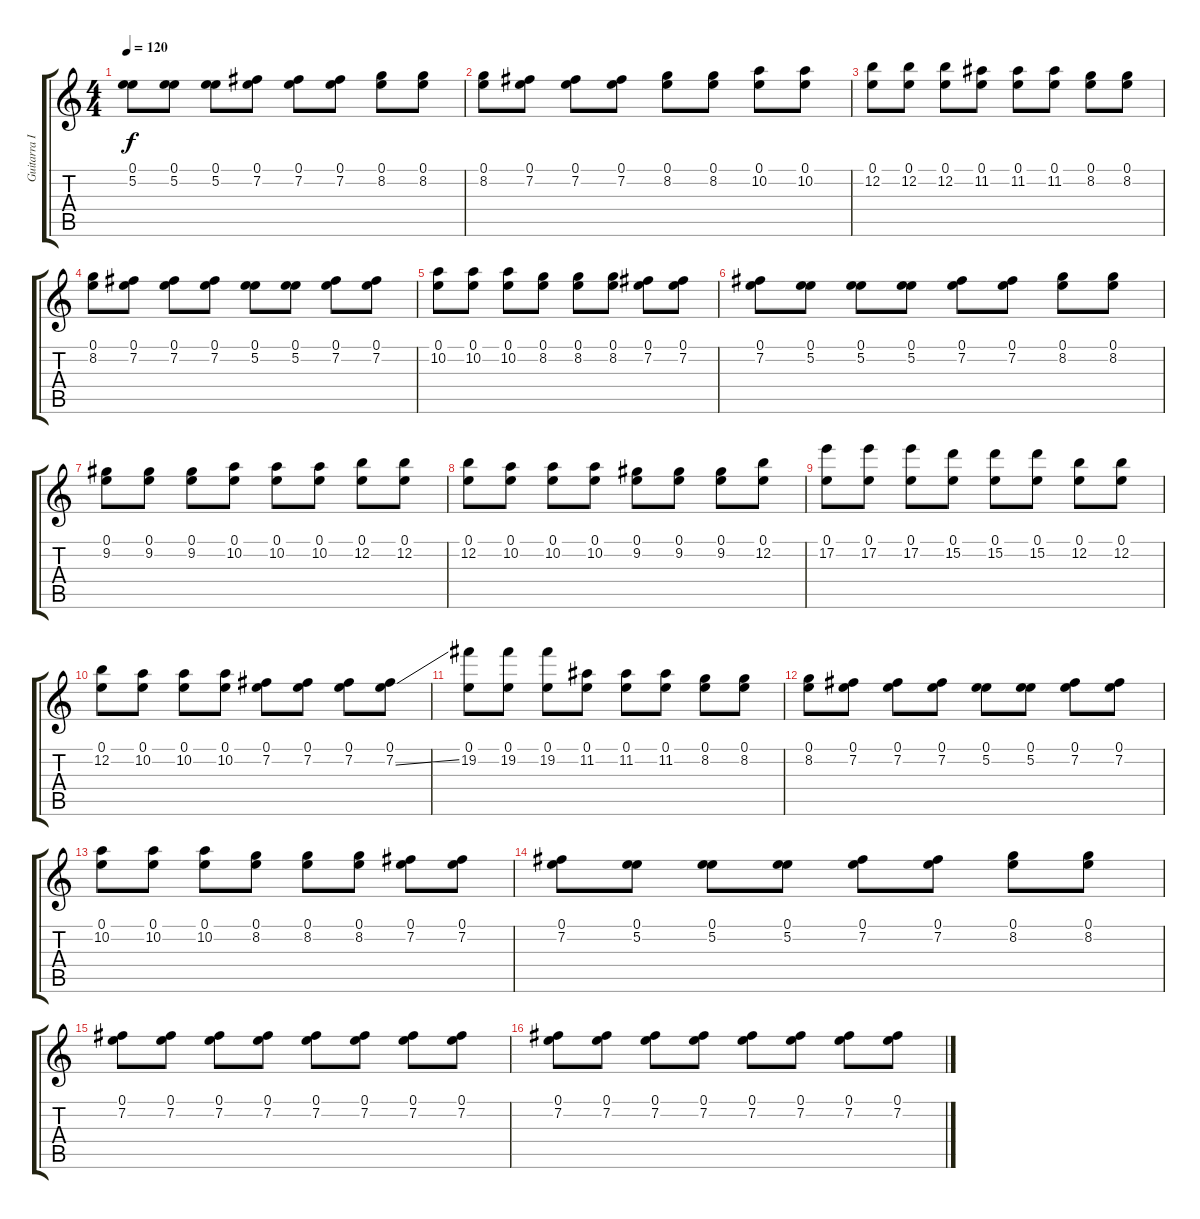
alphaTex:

\track ("Guitarra I" "Guitarra I") {instrument distortionguitar}
\staff {score tabs}
\tuning (E4 B3 G3 D3 A2 E2) {hide}
\ts (4 4)
\tempo 120
\clef g2
\ks c
(0.1 5.2).8{dy f} (0.1 5.2).8 (0.1 5.2).8 (0.1 7.2).8 (0.1 7.2).8 (0.1 7.2).8 (0.1 8.2).8 (0.1 8.2).8 |
(0.1 8.2).8 (0.1 7.2).8 (0.1 7.2).8 (0.1 7.2).8 (0.1 8.2).8 (0.1 8.2).8 (0.1 10.2).8 (0.1 10.2).8 |
(0.1 12.2).8 (0.1 12.2).8 (0.1 12.2).8 (0.1 11.2).8 (0.1 11.2).8 (0.1 11.2).8 (0.1 8.2).8 (0.1 8.2).8 |
(0.1 8.2).8 (0.1 7.2).8 (0.1 7.2).8 (0.1 7.2).8 (0.1 5.2).8 (0.1 5.2).8 (0.1 7.2).8 (0.1 7.2).8 |
(0.1 10.2).8 (0.1 10.2).8 (0.1 10.2).8 (0.1 8.2).8 (0.1 8.2).8 (0.1 8.2).8 (0.1 7.2).8 (0.1 7.2).8 |
(0.1 7.2).8 (0.1 5.2).8 (0.1 5.2).8 (0.1 5.2).8 (0.1 7.2).8 (0.1 7.2).8 (0.1 8.2).8 (0.1 8.2).8 |
(0.1 9.2).8 (0.1 9.2).8 (0.1 9.2).8 (0.1 10.2).8 (0.1 10.2).8 (0.1 10.2).8 (0.1 12.2).8 (0.1 12.2).8 |
(0.1 12.2).8 (0.1 10.2).8 (0.1 10.2).8 (0.1 10.2).8 (0.1 9.2).8 (0.1 9.2).8 (0.1 9.2).8 (0.1 12.2).8 |
(0.1 17.2).8 (0.1 17.2).8 (0.1 17.2).8 (0.1 15.2).8 (0.1 15.2).8 (0.1 15.2).8 (0.1 12.2).8 (0.1 12.2).8 |
(0.1 12.2).8 (0.1 10.2).8 (0.1 10.2).8 (0.1 10.2).8 (0.1 7.2).8 (0.1 7.2).8 (0.1 7.2).8 (0.1 7.2{ss}).8 |
(0.1 19.2).8 (0.1 19.2).8 (0.1 19.2).8 (0.1 11.2).8 (0.1 11.2).8 (0.1 11.2).8 (0.1 8.2).8 (0.1 8.2).8 |
(0.1 8.2).8 (0.1 7.2).8 (0.1 7.2).8 (0.1 7.2).8 (0.1 5.2).8 (0.1 5.2).8 (0.1 7.2).8 (0.1 7.2).8 |
(0.1 10.2).8 (0.1 10.2).8 (0.1 10.2).8 (0.1 8.2).8 (0.1 8.2).8 (0.1 8.2).8 (0.1 7.2).8 (0.1 7.2).8 |
(0.1 7.2).8 (0.1 5.2).8 (0.1 5.2).8 (0.1 5.2).8 (0.1 7.2).8 (0.1 7.2).8 (0.1 8.2).8 (0.1 8.2).8 |
(0.1 7.2).8 (0.1 7.2).8 (0.1 7.2).8 (0.1 7.2).8 (0.1 7.2).8 (0.1 7.2).8 (0.1 7.2).8 (0.1 7.2).8 |
(0.1 7.2).8 (0.1 7.2).8 (0.1 7.2).8 (0.1 7.2).8 (0.1 7.2).8 (0.1 7.2).8 (0.1 7.2).8 (0.1 7.2).8
